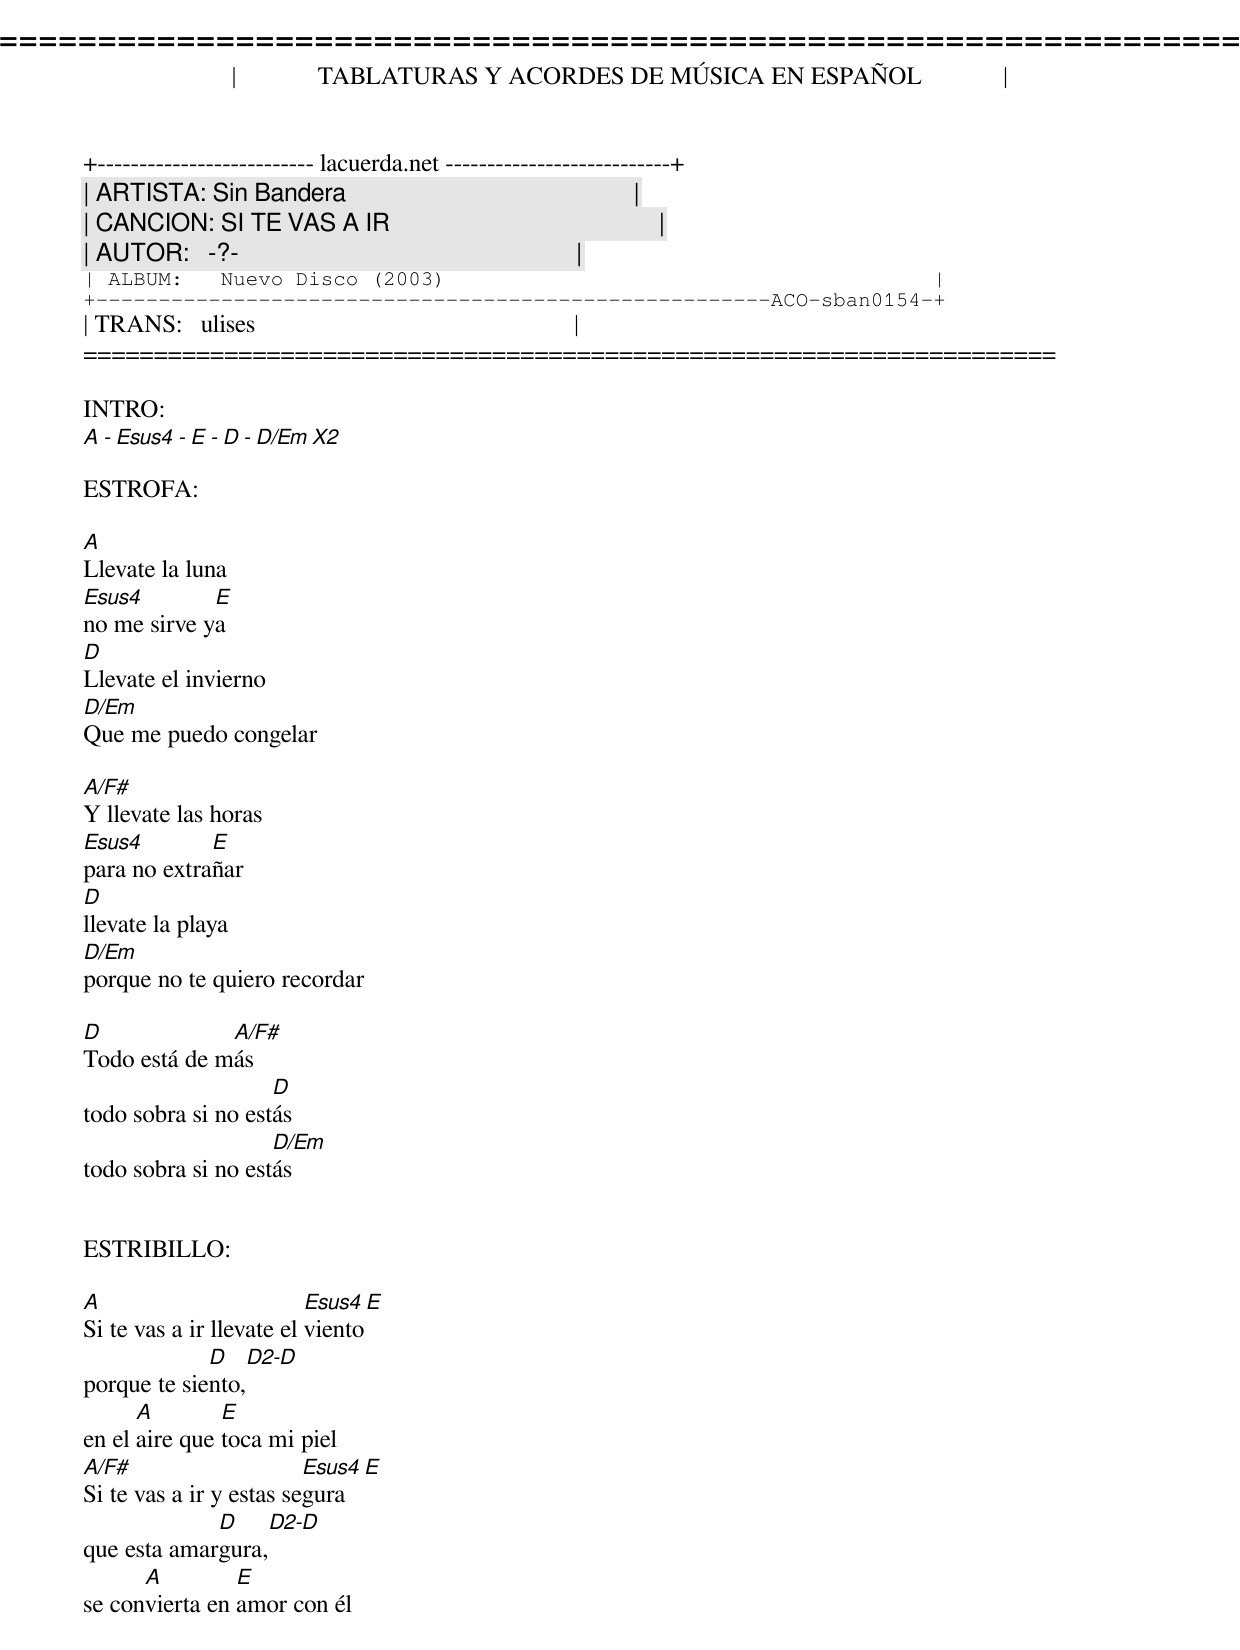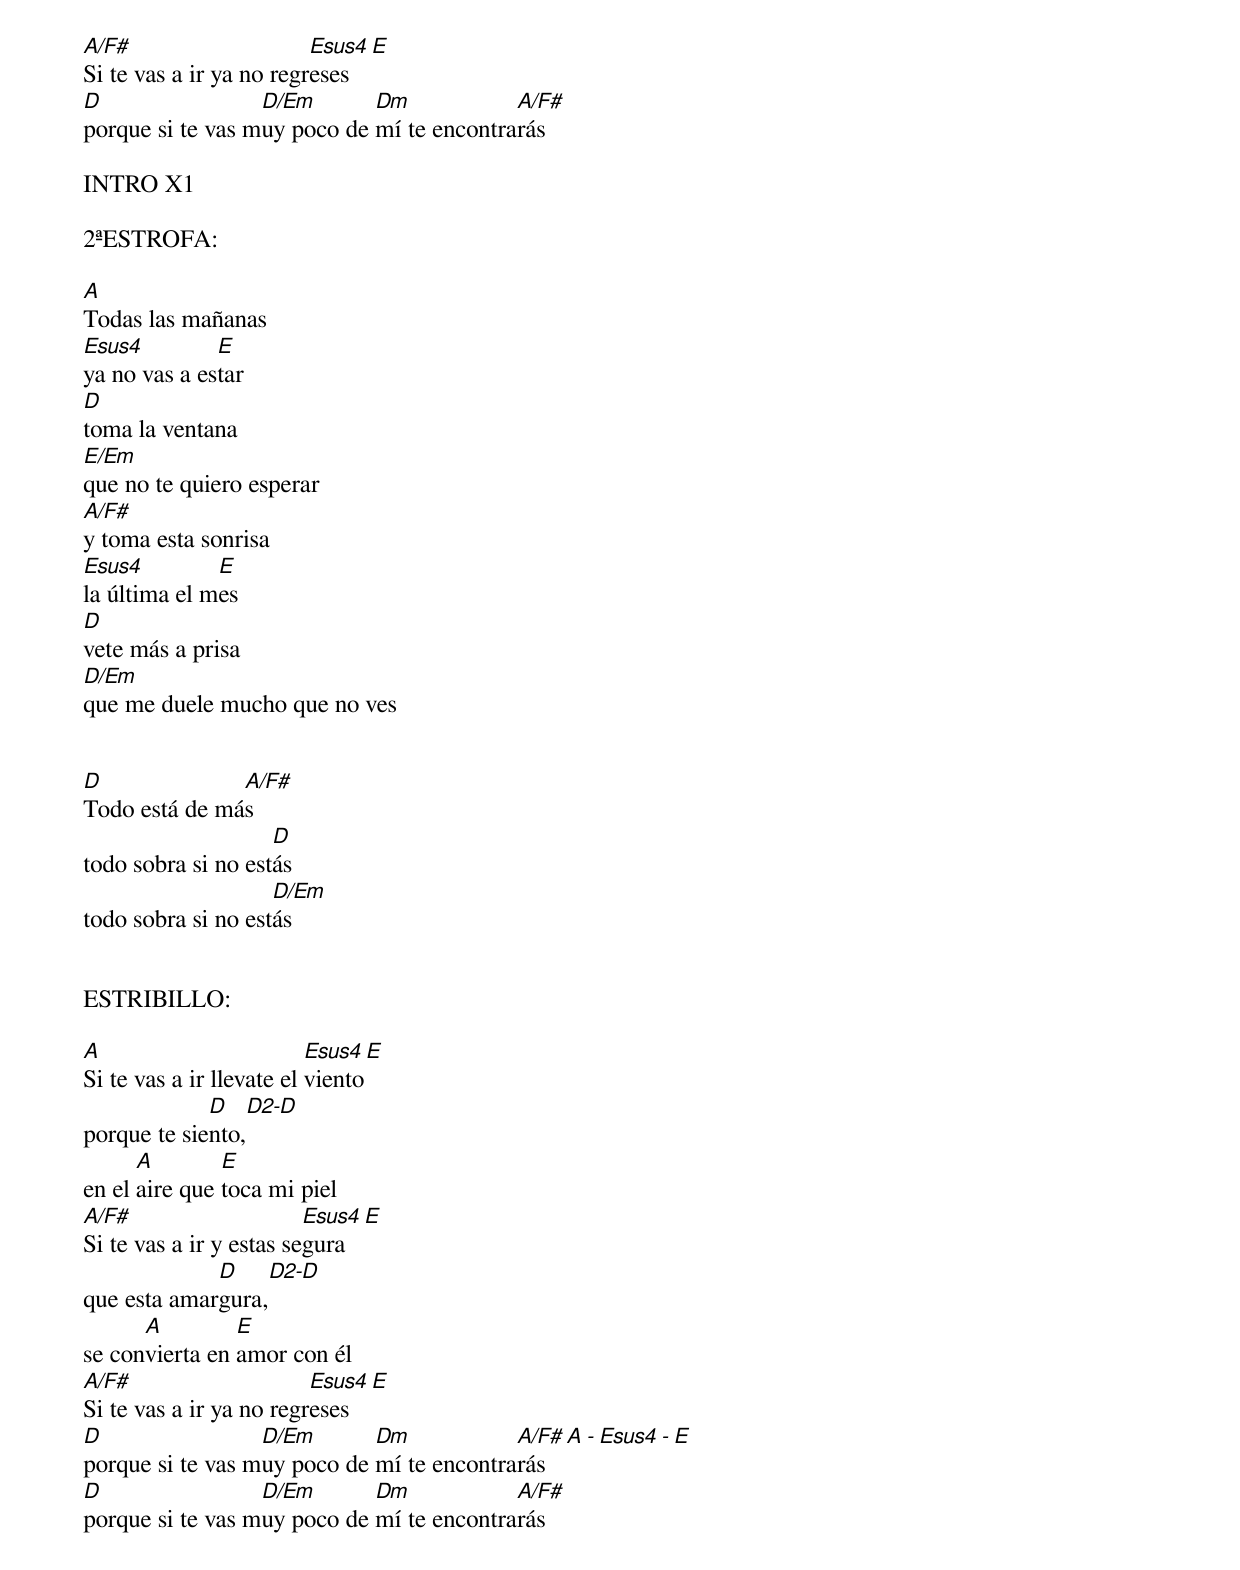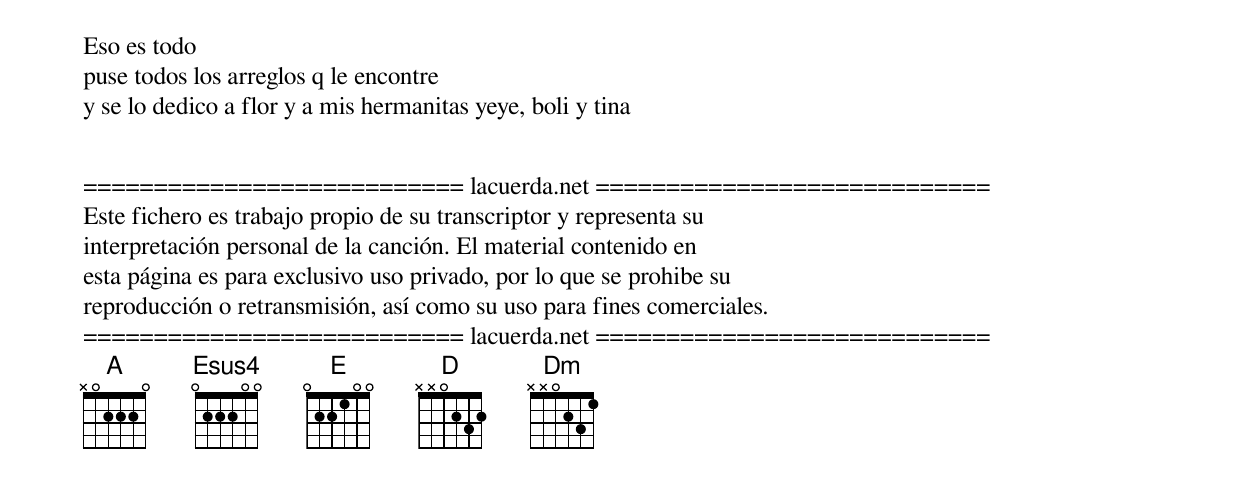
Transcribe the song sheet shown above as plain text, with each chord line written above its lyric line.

=====================================================================
|             TABLATURAS Y ACORDES DE MÚSICA EN ESPAÑOL             |
+-------------------------- lacuerda.net ---------------------------+
| ARTISTA: Sin Bandera                                              |
| CANCION: SI TE VAS A IR                                           |
| AUTOR:   -?-                                                      |
| ALBUM:   Nuevo Disco (2003)                                       |
+------------------------------------------------------ACO-sban0154-+
| TRANS:   ulises                                                   |
=====================================================================

INTRO:
A - Esus4 - E - D - D/Em X2

ESTROFA:

A
Llevate la luna
Esus4        E
no me sirve ya
D
Llevate el invierno
D/Em
Que me puedo congelar

A/F#
Y llevate las horas
Esus4        E
para no extrañar
D
llevate la playa
D/Em
porque no te quiero recordar

D             A/F#
Todo está de más
                    D
todo sobra si no estás
                    D/Em
todo sobra si no estás


ESTRIBILLO:

A                         Esus4   E
Si te vas a ir llevate el viento
             D    D2-D
porque te siento,
      A        E
en el aire que toca mi piel
A/F#                     Esus4   E
Si te vas a ir y estas segura
             D    D2-D
que esta amargura,
      A         E
se convierta en amor con él
A/F#                     Esus4   E
Si te vas a ir ya no regreses
D                 D/Em       Dm            A/F#
porque si te vas muy poco de mí te encontrarás

INTRO X1

2ªESTROFA:

A
Todas las mañanas
Esus4         E
ya no vas a estar
D
toma la ventana
E/Em
que no te quiero esperar
A/F#
y toma esta sonrisa
Esus4         E
la última el mes
D
vete más a prisa
D/Em
que me duele mucho que no ves


D              A/F#
Todo está de más
                    D
todo sobra si no estás
                    D/Em
todo sobra si no estás


ESTRIBILLO:

A                         Esus4   E
Si te vas a ir llevate el viento
             D    D2-D
porque te siento,
      A        E
en el aire que toca mi piel
A/F#                     Esus4   E
Si te vas a ir y estas segura
             D    D2-D
que esta amargura,
      A         E
se convierta en amor con él
A/F#                     Esus4   E
Si te vas a ir ya no regreses
D                 D/Em       Dm            A/F#    A - Esus4 - E
porque si te vas muy poco de mí te encontrarás
D                 D/Em       Dm            A/F#
porque si te vas muy poco de mí te encontrarás



D/Em: 022232
A/F#: 202220
D2:   XX0230
Esus4:022200

Eso es todo
puse todos los arreglos q le encontre
y se lo dedico a flor y a mis hermanitas yeye, boli y tina


=========================== lacuerda.net ============================
Este fichero es trabajo propio de su transcriptor y representa su
interpretación personal de la canción. El material contenido en
esta página es para exclusivo uso privado, por lo que se prohibe su
reproducción o retransmisión, así como su uso para fines comerciales.
=========================== lacuerda.net ============================
